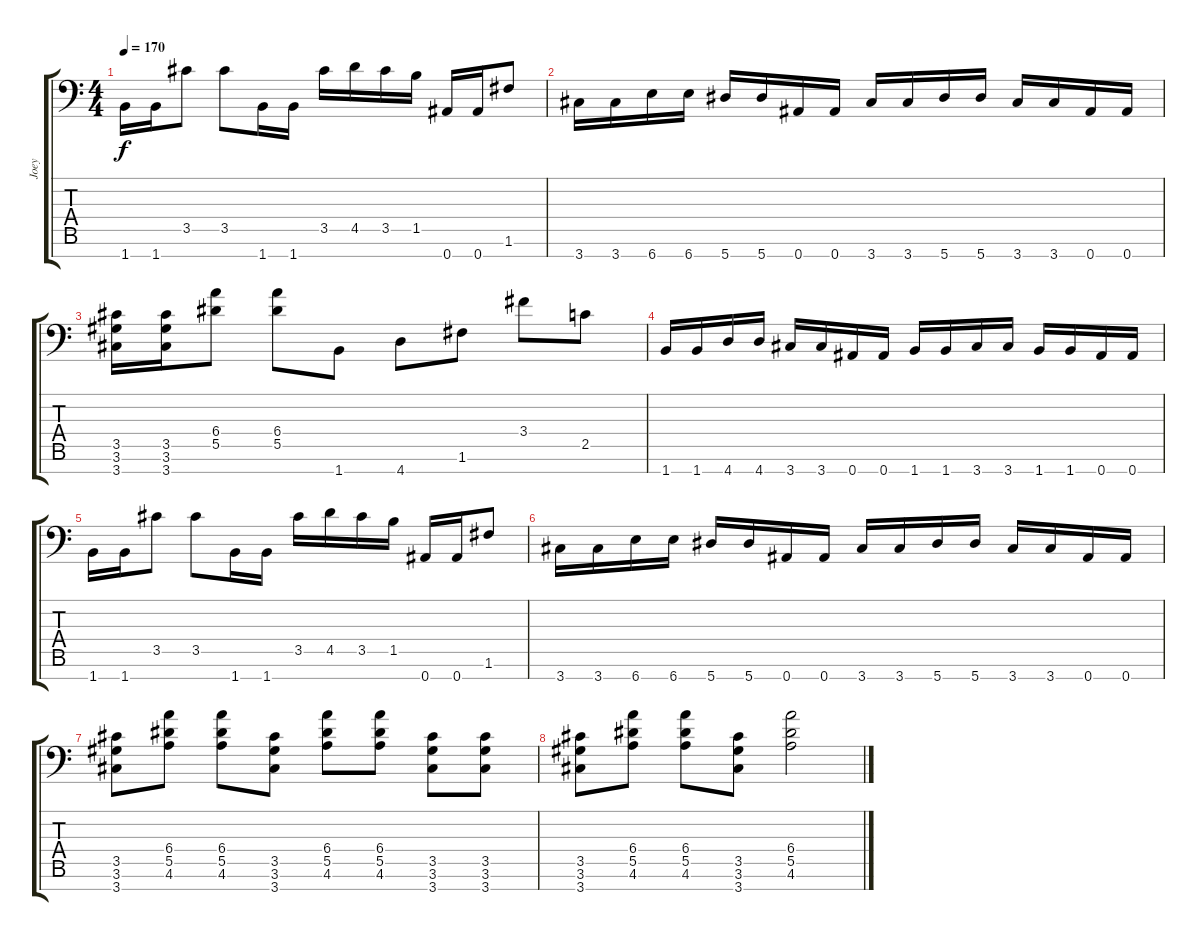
\track ("Joey" "Joey") {instrument acousticguitarsteel}
\staff {score tabs}
\tuning (F4 C4 Ab3 Eb3 Bb2 F2 Bb1) {hide}
\ts (4 4)
\tempo 170
\clef f4
\ks c
1.7.16{dy f} 1.7.16 3.5.8 3.5.8 1.7.16 1.7.16 3.5.16 4.5.16 3.5.16 1.5.16 0.7.16 0.7.16 1.6.8 |
3.7.16 3.7.16 6.7.16 6.7.16 5.7.16 5.7.16 0.7.16 0.7.16 3.7.16 3.7.16 5.7.16 5.7.16 3.7.16 3.7.16 0.7.16 0.7.16 |
(3.5 3.6 3.7).16 (3.5 3.6 3.7).16 (6.4 5.5).8 (6.4 5.5).8 1.7.8 4.7.8 1.6.8 3.4.8 2.5.8 |
1.7.16 1.7.16 4.7.16 4.7.16 3.7.16 3.7.16 0.7.16 0.7.16 1.7.16 1.7.16 3.7.16 3.7.16 1.7.16 1.7.16 0.7.16 0.7.16 |
1.7.16 1.7.16 3.5.8 3.5.8 1.7.16 1.7.16 3.5.16 4.5.16 3.5.16 1.5.16 0.7.16 0.7.16 1.6.8 |
3.7.16 3.7.16 6.7.16 6.7.16 5.7.16 5.7.16 0.7.16 0.7.16 3.7.16 3.7.16 5.7.16 5.7.16 3.7.16 3.7.16 0.7.16 0.7.16 |
(3.5 3.6 3.7).8 (6.4 5.5 4.6).8 (6.4 5.5 4.6).8 (3.5 3.6 3.7).8 (6.4 5.5 4.6).8 (6.4 5.5 4.6).8 (3.5 3.6 3.7).8 (3.5 3.6 3.7).8 |
(3.5 3.6 3.7).8 (6.4 5.5 4.6).8 (6.4 5.5 4.6).8 (3.5 3.6 3.7).8 (6.4 5.5 4.6).2
